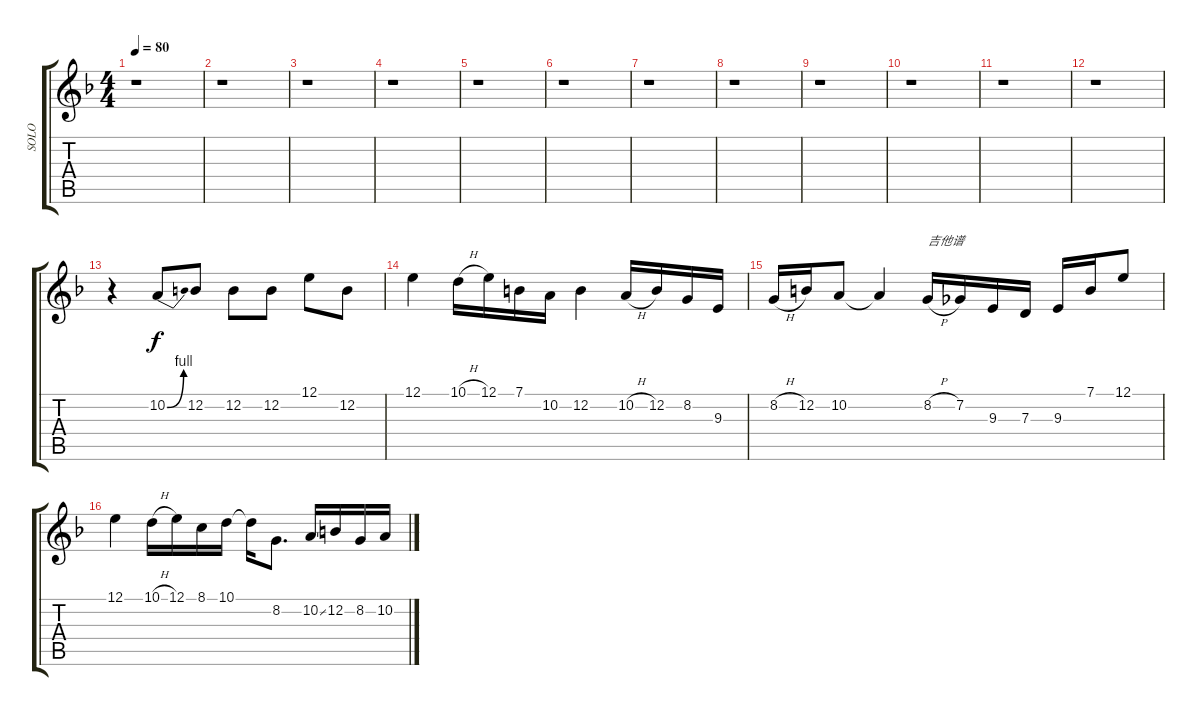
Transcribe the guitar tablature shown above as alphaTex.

\track ("SOLO" "SOLO") {instrument acousticgrandpiano}
\staff {score tabs}
\tuning (E4 B3 G3 D3 A2 E2) {hide}
\ts (4 4)
\tempo 80
\clef g2
\ks f
r.1{dy f} |
r.1 |
r.1 |
r.1 |
r.1 |
r.1 |
r.1 |
r.1 |
r.1 |
r.1 |
r.1 |
r.1 |
r.4 10.2{be (bend 0 0 60 4)}.8 12.2.8 12.2.8 12.2.8 12.1.8 12.2.8 |
12.1.4 10.1{h}.16 12.1.16 7.1.16 10.2.16 12.2.4 10.2{h}.16 12.2.16 8.2.16 9.3.16 |
8.2{h}.16 12.2.16 10.2.8 10.2{t}.4 8.2{h}.16{txt "吉他谱"} 7.2.16 9.3.16 7.3.16 9.3.16 7.1.16 12.1.8 |
12.1.4 10.1{h}.16 12.1.16 8.1.16 10.1.16 10.1{t}.16 8.2.8{d} 10.2{ss}.16 12.2.16 8.2.16 10.2.16
